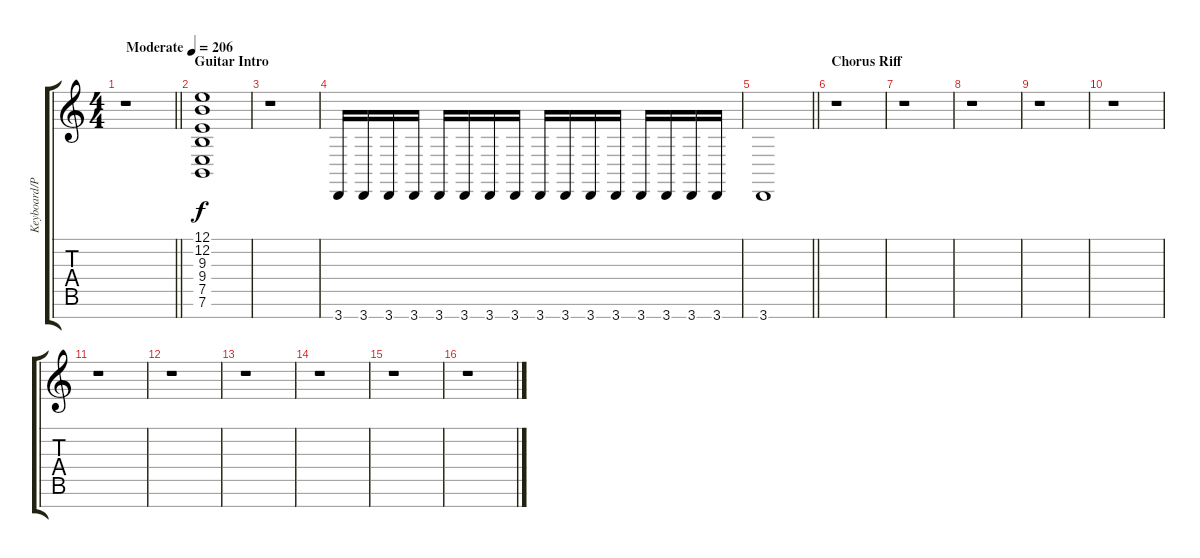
\track ("Keyboard/Piano" "Keyboard/P") {instrument acousticgrandpiano}
\staff {score tabs}
\tuning (E4 B3 G3 D3 A2 E2 B1) {hide}
\ts (4 4)
\tempo (206 "Moderate")
\clef g2
\barLineRight lightlight
\ks c
r.1{dy f instrument acousticgrandpiano} |
\section ("" "Guitar Intro")
(12.1 12.2 9.3 9.4 7.5 7.6).1{volume 8 instrument gunshot} |
r.1{volume 4} |
3.7.16{volume 9} 3.7.16 3.7.16 3.7.16 3.7.16 3.7.16 3.7.16 3.7.16 3.7.16 3.7.16 3.7.16 3.7.16 3.7.16 3.7.16 3.7.16 3.7.16 |
\barLineRight lightlight
3.7.1 |
\section ("" "Chorus Riff")
r.1 |
r.1 |
r.1 |
r.1 |
r.1 |
r.1 |
r.1 |
r.1 |
r.1 |
r.1 |
r.1
